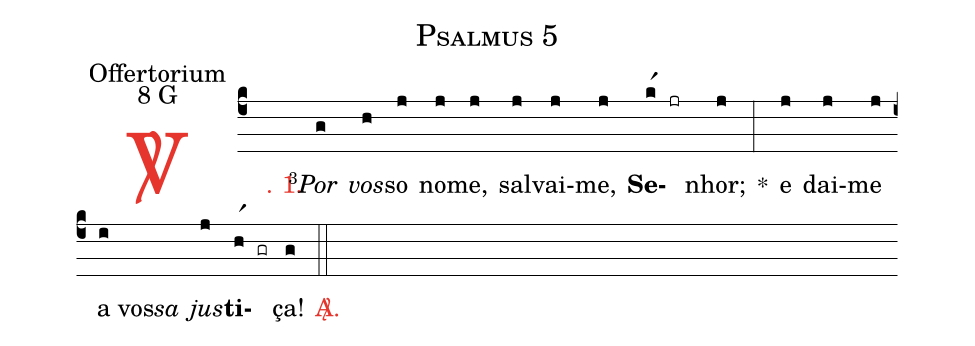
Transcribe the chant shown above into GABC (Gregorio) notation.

name: Psalmus 5;
office-part: Offertorium;
mode: 8;
mode-differentia: G;
%%
(c4)

<c><sp>V/</sp>. 1.</c>() <v>\VSup{3}</v><i>Por</i>(g) <i>vos</i>(h)so(j) no(j)me,(j) sal(j)vai-(j)me,(j) <b>Se</b>(kr1)(jr)nhor;(j) *(:) e(j) dai-(j)me(j) a vos<i>sa</i>(i) <i>jus</i>(j)<b>ti</b>(hr1)(gr)ça!(g)

<c><sp>A/</sp>.</c>(::)
